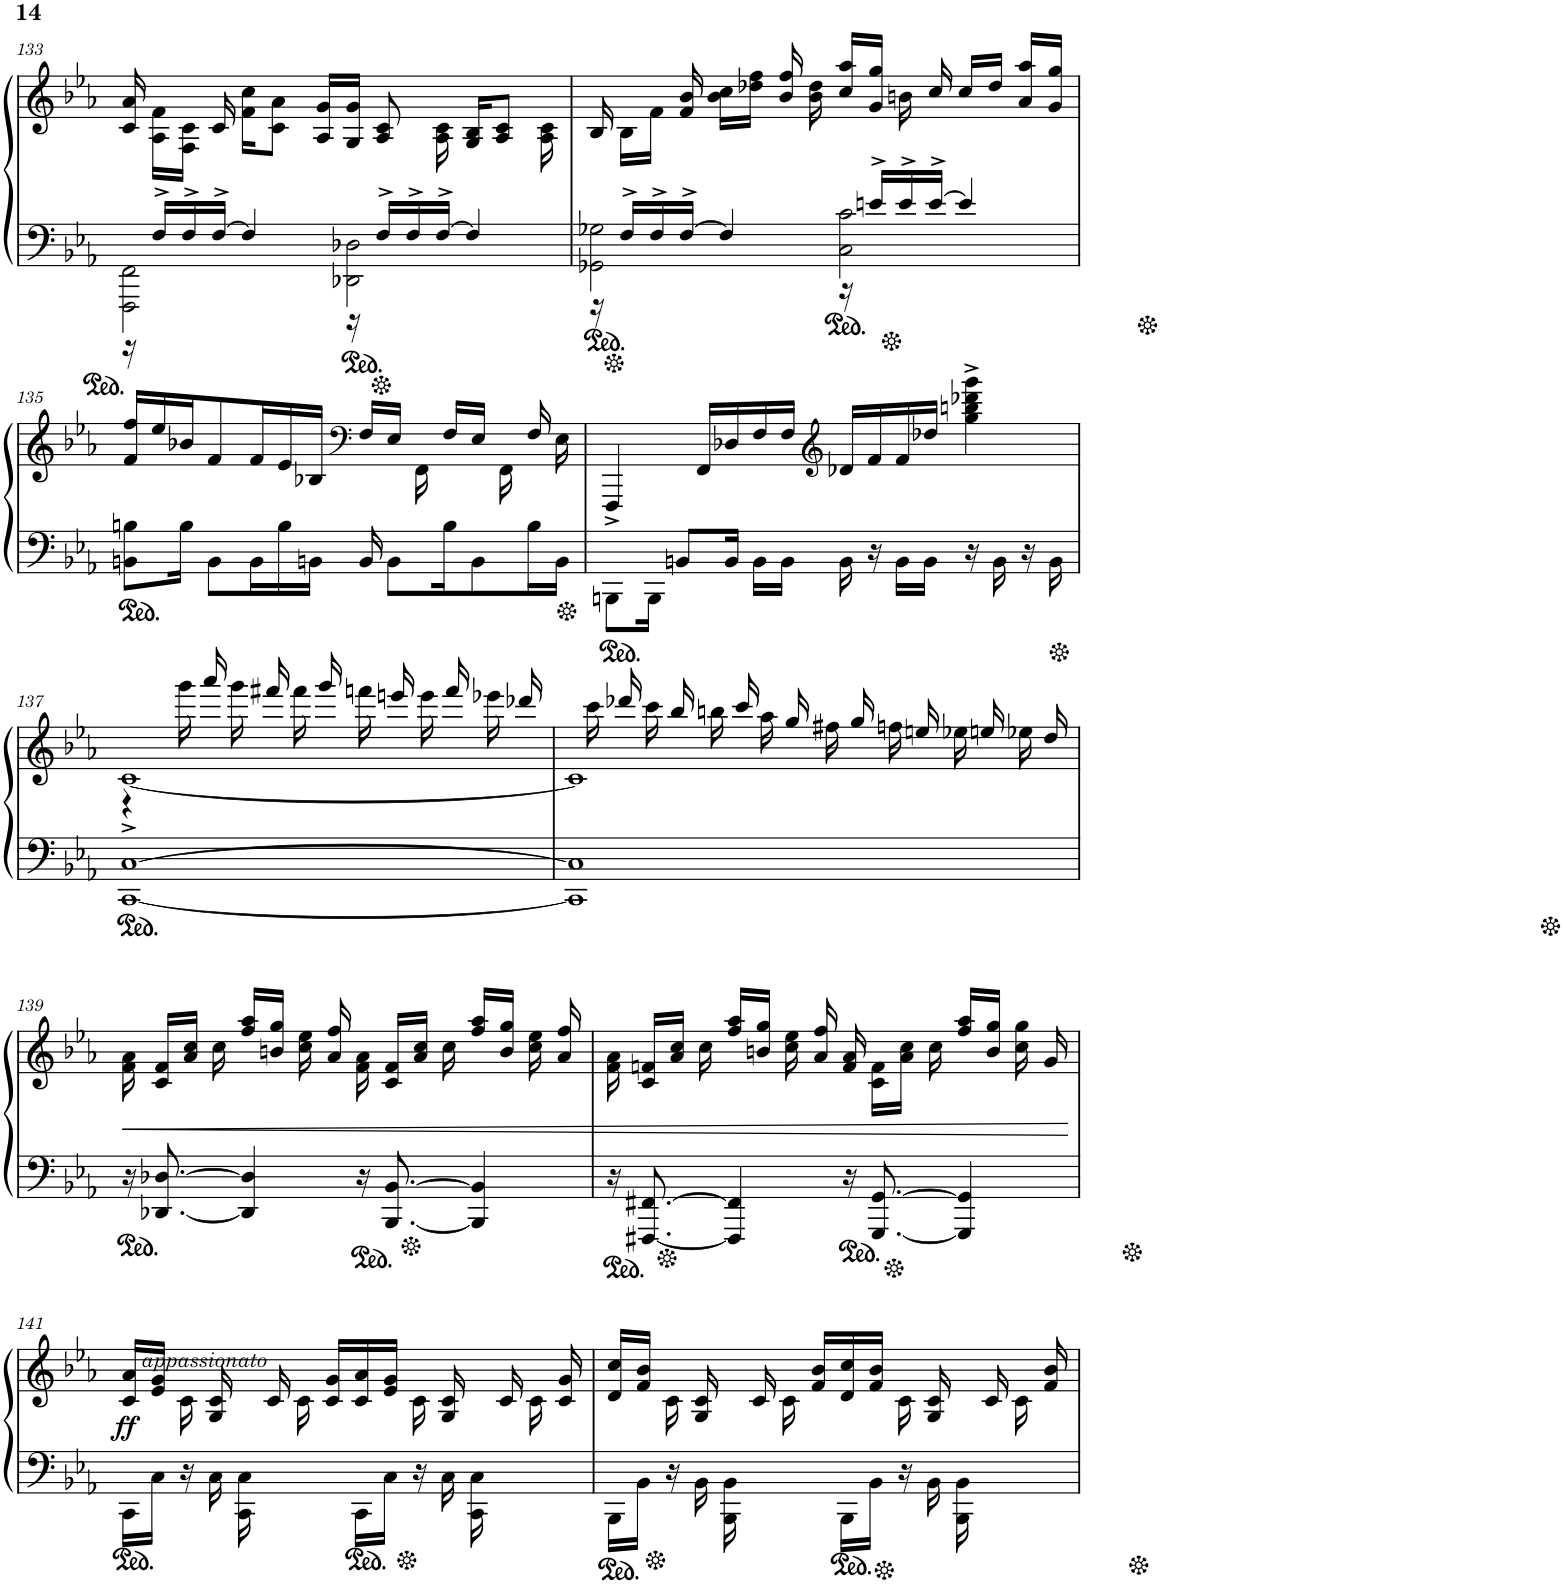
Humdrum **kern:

**kern	**kern	**dynam
*part1	*part1	*part1
*staff2	*staff1	*staff1/2
*I"Piano	*	*
*I'Pno.	*	*
!!LO:PB:g=z
*clefF4	*clefG2	*
*k[b-e-a-]	*k[b-e-a-]	*
*M4/4	*M4/4	*
=133	=133	=133
*^	*	*
2FFF\ 2FF\	16r	16c/ 16a-/	.
.	16F^>/LL	16A-\ 16f\LL	.
.	16F^>/	16F\ 16c\JJ	.
.	[16F^>/JJ	16c/	.
.	4F/]	16f\ 16cc\KL	.
.	.	8c\ 8a-\J	.
.	.	16A-/ 16g/LL	.
2DD-X\ 2D-X\	16r	16G/ 16g/JJ	.
.	16F^>/LL	8A-/ 8c/	.
.	16F^>/	.	.
.	[>16F^>/JJ	16A-\ 16c\	.
.	4F/]	16G/ 16B-/KL	.
.	.	8A-/ 8c/J	.
.	.	16A-\ 16c\	.
=134	=134	=134	=134
2GG-X\ 2G-X\	16r	16B-/	.
.	16F^>/LL	16B-\LL	.
.	16F^>/	16f\JJ	.
.	[16F^>/JJ	16f/ 16b-/	.
.	4F/]	16b-\ 16cc\LL	.
.	.	16dd-X\ 16ff\JJ	.
.	.	16b-/ 16ff/	.
.	.	16b-\ 16dd-\	.
2C\ 2c\	16r	16cc/ 16aa-/LL	.
.	16en^>/LL	16g/ 16gg/JJ	.
.	16e^>/	16bn\	.
.	[16e^>/JJ	16cc/	.
.	4e/]	16cc/LL	.
.	.	16dd-/JJ	.
.	.	16a-/ 16aa-/LL	.
.	.	16g/ 16gg/JJ	.
*v	*v	*	*
!!LO:LB:g=z
=135	=135	=135
8BBn\ 8Bn\L	16f/ 16ff/LL	.
.	16ee-/	.
16B\Jk	16b-X/J	.
8BB\L	8f/	.
16BB\L	16f/L	.
16B\	16e-/	.
16BBn\JJ	16B-X/JJ	.
*	*clefF4	*
16BB/	16F/LL	.
8BB\L	16E-/JJ	.
.	16FF\	.
16B\K	16F/LL	.
8BB\	16E-/JJ	.
.	16FF\	.
16B\L	16F/	.
16BB\JJ	16E-\	.
=136	=136	=136
8BBBn\L	4FFF^/	.
16BBB\Jk	.	.
8BBn/L	.	.
.	16FF/LL	.
16BB/Jk	16D-X/	.
16BB\LL	16F/	.
16BB\JJ	16F/JJ	.
*	*clefG2	*
16BB\	16d-X/LL	.
16r	16f/	.
16BB\LL	16f/	.
16BB\JJ	16dd-X/JJ	.
16r	4gg\^ 4bbn\^ 4ddd-X\^ 4ggg\^	.
16BB\	.	.
16r	.	.
16BB\	.	.
!!LO:LB:g=z
=137	=137	=137
*	*^	*
[1CC [1C	[<1c^<	4r	.
.	.	16ggg\	.
.	.	16aaa-/	.
.	.	16ggg\	.
.	.	16fff#X/	.
.	.	16fff#\	.
.	.	16ggg/	.
.	.	16fffn\	.
.	.	16eeen/	.
.	.	16eee\	.
.	.	16fff/	.
.	.	16eee-X\	.
.	.	16ddd-X/	.
=138	=138	=138	=138
1CC] 1C]	1c]	16ccc\	.
.	.	16ddd-X/	.
.	.	16ccc\	.
.	.	16bb-/	.
.	.	16bbn\	.
.	.	16ccc/	.
.	.	16aa-\	.
.	.	16gg/	.
.	.	16ff#X\	.
.	.	16gg/	.
.	.	16ffn\	.
.	.	16een/	.
.	.	16ee-X\	.
.	.	16een/	.
.	.	16ee-X\	.
.	.	16dd/	.
!!LO:LB:g=z
=139	=139	=139	=139
!	!	!	!LO:HP:b
*	*v	*v	*
16r	16f\ 16a-\	<
[8.DD-X/ [8.D-X/	16c/ 16f/LL	.
.	16a-/ 16cc/JJ	.
.	16cc\	.
4DD-/] 4D-/]	16ff/ 16aa-/LL	.
.	16bn/ 16gg/JJ	.
.	16cc\ 16ee-\	.
.	16a-/ 16ff/	.
16r	16f\ 16a-\	.
[8.BBB-/ [8.BB-/	16c/ 16f/LL	.
.	16a-/ 16cc/JJ	.
.	16cc\	.
4BBB-/] 4BB-/]	16ff/ 16aa-/LL	.
.	16b/ 16gg/JJ	.
.	16cc\ 16ee-\	.
.	16a-/ 16ff/	.
=140	=140	=140
16r	16f\ 16a-\	.
[8.FFF#X/ [8.FF#X/	16c/ 16fn/LL	.
.	16a-/ 16cc/JJ	.
.	16cc\	.
4FFF#/] 4FF#/]	16ff/ 16aa-/LL	.
.	16bn/ 16gg/JJ	.
.	16cc\ 16ee-\	.
.	16a-/ 16ff/	.
16r	16f/ 16a-/	.
[8.GGG/ [8.GG/	16c\ 16f\LL	.
.	16a-\ 16cc\JJ	.
.	16cc\	.
4GGG/] 4GG/]	16ff/ 16aa-/LL	.
.	16b/ 16gg/JJ	.
.	16cc\ 16gg\	.
.	16g/	.
.	.	[
!!LO:LB:g=z
=141	=141	=141
*^	*	*
!	!	!LO:TX:b:i:t=appassionato	!
!	!	!	!LO:DY:b
4ryy	16CC\LL	16c/ 16a-/LL	ff
.	16C\JJ	16e-/ 16g/JJ	.
.	16r	16c\	.
.	16C\	16G/ 16c/	.
16CC\ 16C\	4ryy	16ryy	.
4..ryy	.	16c/	.
.	.	16c\	.
.	.	16c/ 16g/LL	.
.	16CC\LL	16c/ 16a-/	.
.	16C\JJ	16e-/ 16g/JJ	.
.	16r	16c\	.
.	16C\	16G/ 16c/	.
16CC\ 16C\	4ryy	16ryy	.
8.ryy	.	16c/	.
.	.	16c\	.
.	.	16c/ 16g/	.
=142	=142	=142	=142
4ryy	16BBB-\LL	16d/ 16cc/LL	.
.	16BB-\JJ	16f/ 16b-/JJ	.
.	16r	16c\	.
.	16BB-\	16G/ 16c/	.
16BBB-\ 16BB-\	4ryy	16ryy	.
4..ryy	.	16c/	.
.	.	16c\	.
.	.	16f/ 16b-/LL	.
.	16BBB-\LL	16d/ 16cc/	.
.	16BB-\JJ	16f/ 16b-/JJ	.
.	16r	16c\	.
.	16BB-\	16G/ 16c/	.
16BBB-\ 16BB-\	4ryy	16ryy	.
8.ryy	.	16c/	.
.	.	16c\	.
.	.	16f/ 16b-/	.
*v	*v	*	*
=	=	=
*-	*-	*-
